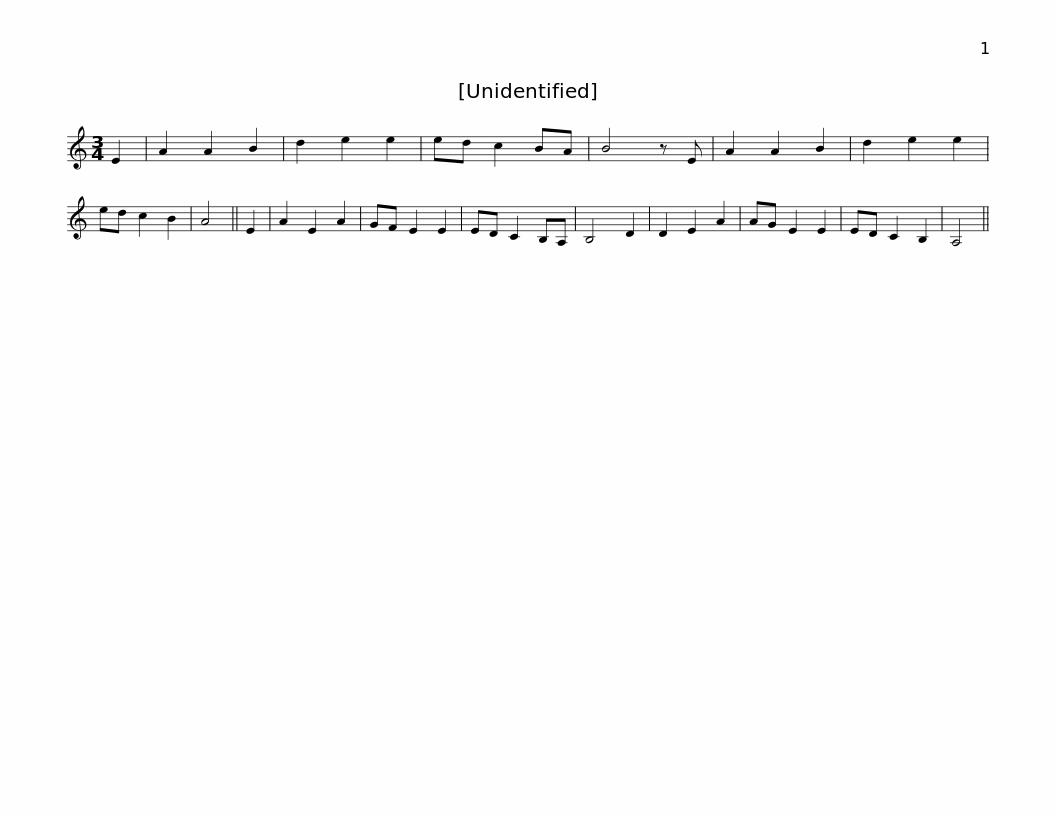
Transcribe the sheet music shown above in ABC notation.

X:1
L:1/8
M:3/4
I:linebreak $
K:C
V:1 treble
V:1
 E2 | A2 A2 B2 | d2 e2 e2 | ed c2 BA | B4 z E | %5
 A2 A2 B2 | d2 e2 e2 | ed c2 B2 | A4 || E2 | %10
 A2 E2 A2 | GF E2 E2 |$ ED C2 B,A, | B,4 D2 | D2 E2 A2 | %15
 AG E2 E2 | ED C2 B,2 | A,4 || %18
